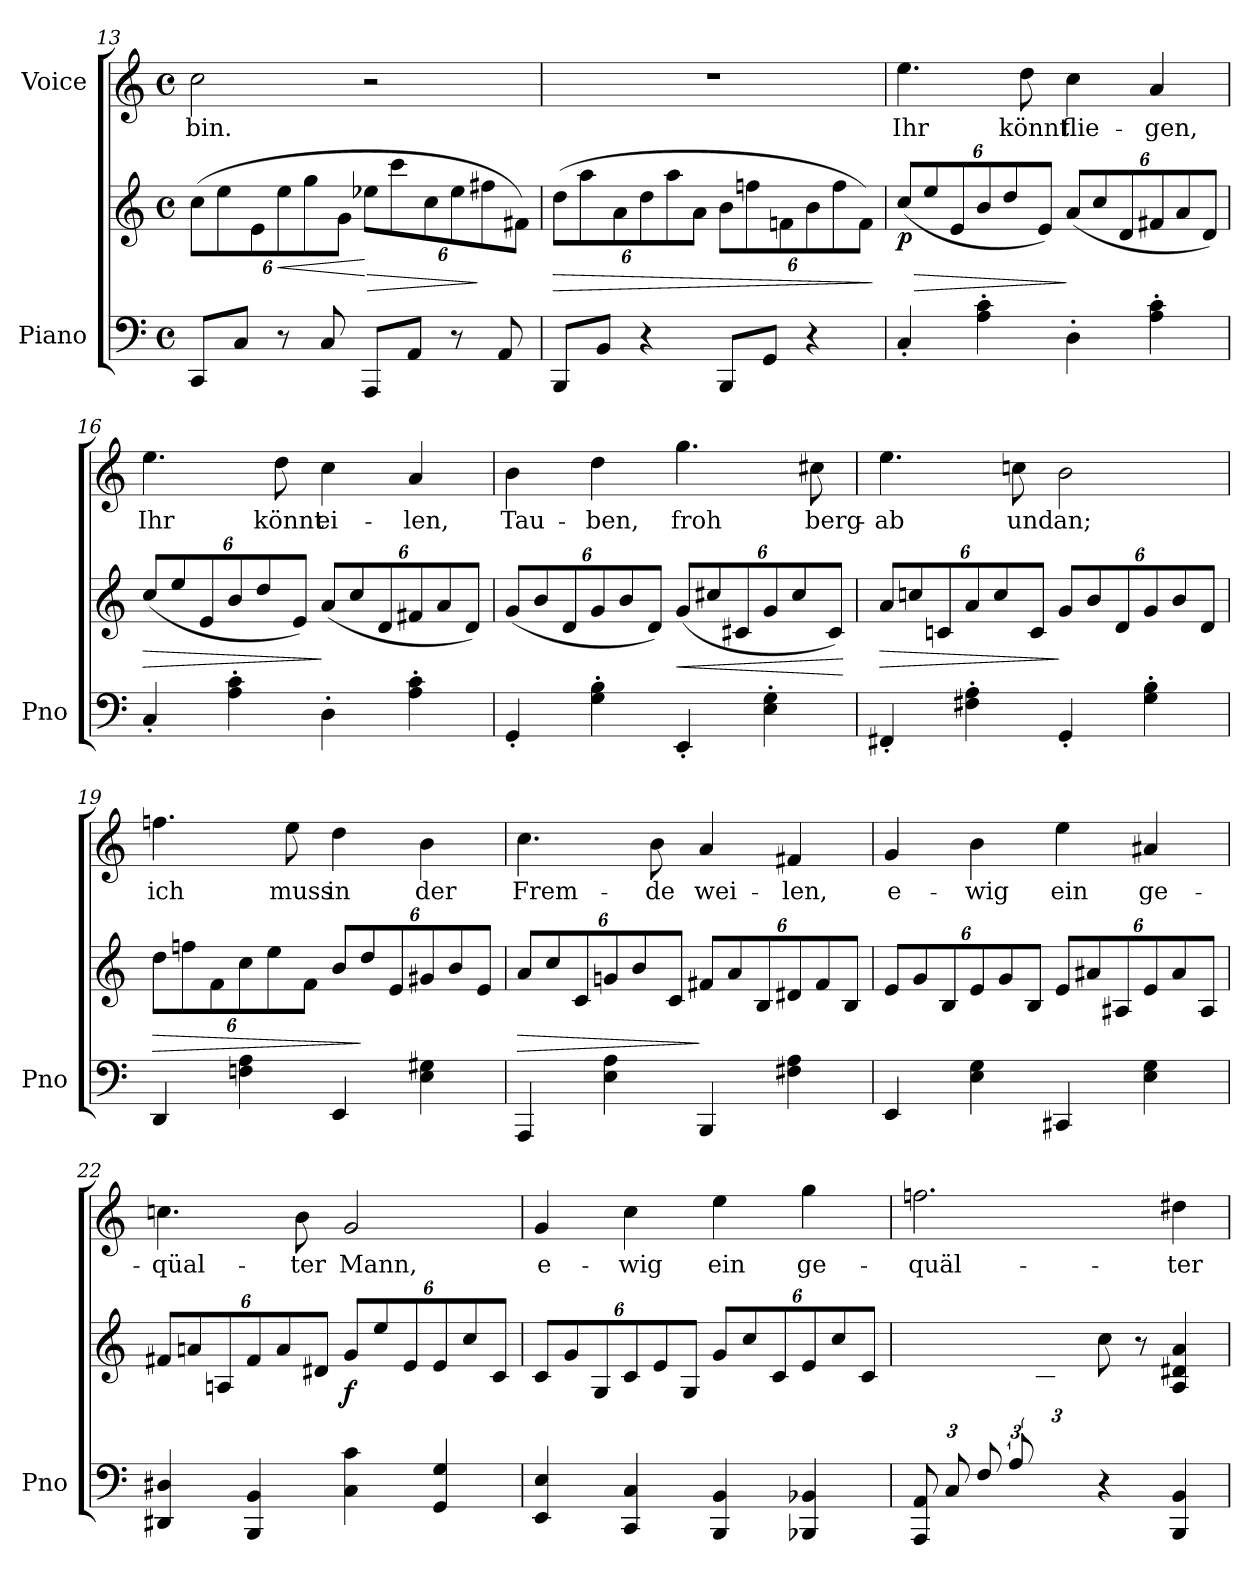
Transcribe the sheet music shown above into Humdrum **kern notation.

**kern	**kern	**dynam	**kern	**text
*part2	*part2	*part2	*part1	*part1
*staff3	*staff2	*staff2/3	*staff1	*staff1
*I"Piano	*	*	*I"Voice	*
*I'Pno	*	*	*	*
!!LO:PB:g=z
*clefF4	*clefG2	*	*clefG2	*
*k[]	*k[]	*	*k[]	*
*M4/4	*M4/4	*	*M4/4	*
*met(c)	*met(c)	*	*met(c)	*
*	*Xbrackettup	*	*	*
=13	=13	=13	=13	=13
!	!	!	!	!LO:LY:b
8CC/L	(12cc\L	.	2cc\	bin.
.	12ee\	.	.	.
8C/J	.	.	.	.
.	12e\	.	.	.
*	*brackettup	*	*	*
!	!	!LO:HP:b	!	!
8r	12ee\	<	.	.
.	12gg\	.	.	.
8C/	.	.	.	.
.	12g\J	.	.	.
*	*Xbrackettup	*	*	*
!	!	!LO:HP:n=1:b	!	!
8AAA/L	12ee-X\L	[ >	2r	.
.	12ccc\	.	.	.
8AA/J	.	.	.	.
.	12cc\	.	.	.
*	*brackettup	*	*	*
8r	12ee-\	.	.	.
.	12ff#X\	]	.	.
8AA/	.	.	.	.
.	12f#X\J)	.	.	.
=14	=14	=14	=14	=14
*	*Xbrackettup	*	*	*
!	!	!LO:HP:b	!	!
8BBB/L	(12dd\L	>	1r	.
.	12aa\	.	.	.
8BB/J	.	.	.	.
.	12a\	.	.	.
*	*brackettup	*	*	*
4r	12dd\	.	.	.
.	12aa\	.	.	.
.	12a\J	.	.	.
*	*Xbrackettup	*	*	*
8BBB/L	12b\L	.	.	.
.	12ffn\	.	.	.
8GG/J	.	.	.	.
.	12fn\	.	.	.
*	*brackettup	*	*	*
4r	12b\	.	.	.
.	12ff\	.	.	.
.	12f\J)	.	.	.
.	.	]	.	.
!!LO:LB:g=z
=15	=15	=15	=15	=15
*	*Xbrackettup	*	*	*
!	!	!LO:HP:b	!	!LO:LY:b
!	!	!LO:DY:n=1:b	!	!
4C'/	(12cc/L	> p	4.ee\	Ihr
.	12ee/	.	.	.
.	12e/	.	.	.
*	*brackettup	*	*	*
4A\' 4c\'	12b/	.	.	.
.	12dd/	.	.	.
!	!	!	!	!LO:LY:b
.	.	.	8dd\	könnt
.	12e/J)	.	.	.
*	*Xbrackettup	*	*	*
!	!	!	!	!LO:LY:b
4D'\	(12a/L	]	4cc\	flie-
.	12cc/	.	.	.
.	12d/	.	.	.
*	*brackettup	*	*	*
!	!	!	!	!LO:LY:b
4A\' 4c\'	12f#X/	.	4a/	-gen,
.	12a/	.	.	.
.	12d/J)	.	.	.
!!LO:LB:g=z
=16	=16	=16	=16	=16
*	*Xbrackettup	*	*	*
!	!	!LO:HP:b	!	!LO:LY:b
4C'/	(12cc/L	>	4.ee\	Ihr
.	12ee/	.	.	.
.	12e/	.	.	.
*	*brackettup	*	*	*
4A\' 4c\'	12b/	.	.	.
.	12dd/	.	.	.
!	!	!	!	!LO:LY:b
.	.	.	8dd\	könnt
.	12e/J)	.	.	.
*	*Xbrackettup	*	*	*
!	!	!	!	!LO:LY:b
4D'\	(12a/L	]	4cc\	ei-
.	12cc/	.	.	.
.	12d/	.	.	.
*	*brackettup	*	*	*
!	!	!	!	!LO:LY:b
4A\' 4c\'	12f#X/	.	4a/	-len,
.	12a/	.	.	.
.	12d/J)	.	.	.
=17	=17	=17	=17	=17
*	*Xbrackettup	*	*	*
!	!	!	!	!LO:LY:b
4GG'/	(12g/L	.	4b\	Tau-
.	12b/	.	.	.
.	12d/	.	.	.
*	*brackettup	*	*	*
!	!	!	!	!LO:LY:b
4G\' 4B\'	12g/	.	4dd\	-ben,
.	12b/	.	.	.
.	12d/J)	.	.	.
*	*Xbrackettup	*	*	*
!	!	!LO:HP:b	!	!LO:LY:b
4EE'/	(12g/L	<	4.gg\	froh
.	12cc#X/	.	.	.
.	12c#X/	.	.	.
*	*brackettup	*	*	*
4E\' 4G\'	12g/	.	.	.
.	12cc#/	.	.	.
!	!	!	!	!LO:LY:b
.	.	.	8cc#X\	berg-
.	12c#/J)	.	.	.
.	.	[	.	.
!!LO:LB:g=z
=18	=18	=18	=18	=18
*	*Xbrackettup	*	*	*
!	!	!LO:HP:b	!	!LO:LY:b
4FF#X'/	12a/L	>	4.ee\	-ab
.	12ccn/	.	.	.
.	12cn/	.	.	.
*	*brackettup	*	*	*
4F#X\' 4A\'	12a/	.	.	.
.	12cc/	.	.	.
!	!	!	!	!LO:LY:b
.	.	.	8ccn\	und
.	12c/J	.	.	.
*	*Xbrackettup	*	*	*
!	!	!	!	!LO:LY:b
4GG'/	12g/L	]	2b\	an;
.	12b/	.	.	.
.	12d/	.	.	.
*	*brackettup	*	*	*
4G\' 4B\'	12g/	.	.	.
.	12b/	.	.	.
.	12d/J	.	.	.
!!LO:PB:g=z
=19	=19	=19	=19	=19
*	*Xbrackettup	*	*	*
!	!	!LO:HP:b	!	!LO:LY:b
4DD/	12dd\L	>	4.ffn\	ich
.	12ffn\	.	.	.
.	12f\	.	.	.
*	*brackettup	*	*	*
4Fn\ 4A\	12cc\	.	.	.
.	12ee\	.	.	.
!	!	!	!	!LO:LY:b
.	.	.	8ee\	muss
.	12f\J	.	.	.
*	*Xbrackettup	*	*	*
!	!	!	!	!LO:LY:b
4EE/	12b/L	.	4dd\	in
.	12dd/	]	.	.
.	12e/	.	.	.
*	*brackettup	*	*	*
!	!	!	!	!LO:LY:b
4E\ 4G#X\	12g#X/	.	4b\	der
.	12b/	.	.	.
.	12e/J	.	.	.
=20	=20	=20	=20	=20
*	*Xbrackettup	*	*	*
!	!	!LO:HP:b	!	!LO:LY:b
4AAA/	12a/L	>	4.cc\	Frem-
.	12cc/	.	.	.
.	12c/	.	.	.
*	*brackettup	*	*	*
4E\ 4A\	12gn/	.	.	.
.	12b/	.	.	.
!	!	!	!	!LO:LY:b
.	.	.	8b\	-de
.	12c/J	.	.	.
*	*Xbrackettup	*	*	*
!	!	!	!	!LO:LY:b
4BBB/	12f#X/L	]	4a/	wei-
.	12a/	.	.	.
.	12B/	.	.	.
*	*brackettup	*	*	*
!	!	!	!	!LO:LY:b
4F#X\ 4A\	12d#X/	.	4f#X/	-len,
.	12f#/	.	.	.
.	12B/J	.	.	.
!!LO:LB:g=z
=21	=21	=21	=21	=21
*	*Xbrackettup	*	*	*
!	!	!	!	!LO:LY:b
4EE/	12e/L	.	4g/	e-
.	12g/	.	.	.
.	12B/	.	.	.
*	*brackettup	*	*	*
!	!	!	!	!LO:LY:b
4E\ 4G\	12e/	.	4b\	-wig
.	12g/	.	.	.
.	12B/J	.	.	.
*	*Xbrackettup	*	*	*
!	!	!	!	!LO:LY:b
4CC#X/	12e/L	.	4ee\	ein
.	12a#X/	.	.	.
.	12A#X/	.	.	.
*	*brackettup	*	*	*
!	!	!	!	!LO:LY:b
4E\ 4G\	12e/	.	4a#X/	ge-
.	12a#/	.	.	.
.	12A#/J	.	.	.
!!LO:LB:g=z
=22	=22	=22	=22	=22
*	*Xbrackettup	*	*	*
!	!	!	!	!LO:LY:b
4DD#X/ 4D#X/	12f#X/L	.	4.ccn\	qüal-
.	12an/	.	.	.
.	12An/	.	.	.
*	*brackettup	*	*	*
4BBB/ 4BB/	12f#/	.	.	.
.	12a/	.	.	.
!	!	!	!	!LO:LY:b
.	.	.	8b\	-ter
.	12d#X/J	.	.	.
*	*Xbrackettup	*	*	*
!	!	!LO:DY:b	!	!LO:LY:b
4C\ 4c\	12g/L	f	2g/	Mann,
.	12ee/	.	.	.
.	12e/	.	.	.
*	*brackettup	*	*	*
4GG/ 4G/	12e/	.	.	.
.	12cc/	.	.	.
.	12c/J	.	.	.
=23	=23	=23	=23	=23
*	*Xbrackettup	*	*	*
!	!	!	!	!LO:LY:b
4EE/ 4E/	12c/L	.	4g/	e-
.	12g/	.	.	.
.	12G/	.	.	.
*	*brackettup	*	*	*
!	!	!	!	!LO:LY:b
4CC/ 4C/	12c/	.	4cc\	-wig
.	12e/	.	.	.
.	12G/J	.	.	.
*	*Xbrackettup	*	*	*
!	!	!	!	!LO:LY:b
4BBB/ 4BB/	12g/L	.	4ee\	ein
.	12cc/	.	.	.
.	12c/	.	.	.
*	*brackettup	*	*	*
!	!	!	!	!LO:LY:b
4BBB-X/ 4BB-X/	12e/	.	4gg\	ge-
.	12cc/	.	.	.
.	12c/J	.	.	.
!!LO:LB:g=z
=24	=24	=24	=24	=24
*Xbrackettup	*	*	*	*
*^	*	*	*	*
!	!	!	!	!	!LO:LY:b
(12AAA/ 12AA/L	2ryy	3ryy	.	2.ffn\	quäl-
12C/	.	.	.	.	.
12F/	.	.	.	.	.
*brackettup	*	*	*	*	*
12A/	.	.	.	.	.
3%2ryy	.	12c\	.	.	.
.	.	12fn\J	.	.	.
.	4r	8cc\)	.	.	.
.	.	8r	.	.	.
!	!	!	!	!	!LO:LY:b
.	4BBB/ 4BB/	4A/ 4d#X/ 4a/	.	4dd#X\	-ter
*v	*v	*	*	*	*
=	=	=	=	=
*-	*-	*-	*-	*-
